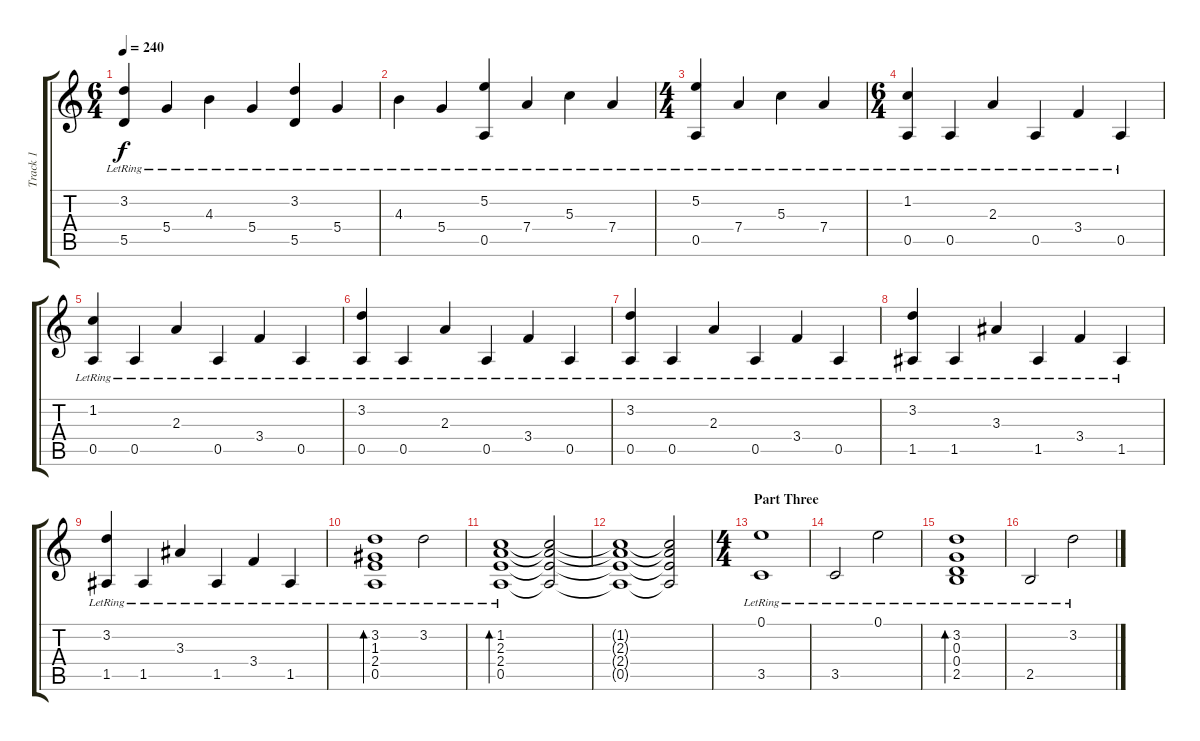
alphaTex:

\track ("Track 1" "Track 1") {instrument electricguitarjazz}
\staff {score tabs}
\tuning (E4 B3 G3 D3 A2 E2) {hide}
\ts (6 4)
\tempo 240
\clef g2
\ks c
(3.2{lr} 5.5{lr}).4{dy f} 5.4{lr}.4 4.3{lr}.4 5.4{lr}.4 (3.2{lr} 5.5{lr}).4 5.4{lr}.4 |
4.3{lr}.4 5.4{lr}.4 (5.2{lr} 0.5{lr}).4 7.4{lr}.4 5.3{lr}.4 7.4{lr}.4 |
\ts (4 4)
(5.2{lr} 0.5{lr}).4 7.4{lr}.4 5.3{lr}.4 7.4{lr}.4 |
\ts (6 4)
(1.2{lr} 0.5{lr}).4 0.5{lr}.4 2.3{lr}.4 0.5{lr}.4 3.4{lr}.4 0.5{lr}.4 |
(1.2{lr} 0.5{lr}).4 0.5{lr}.4 2.3{lr}.4 0.5{lr}.4 3.4{lr}.4 0.5{lr}.4 |
(3.2{lr} 0.5{lr}).4 0.5{lr}.4 2.3{lr}.4 0.5{lr}.4 3.4{lr}.4 0.5{lr}.4 |
(3.2{lr} 0.5{lr}).4 0.5{lr}.4 2.3{lr}.4 0.5{lr}.4 3.4{lr}.4 0.5{lr}.4 |
(3.2{lr} 1.5{lr}).4 1.5{lr}.4 3.3{lr}.4 1.5{lr}.4 3.4{lr}.4 1.5{lr}.4 |
(3.2{lr} 1.5{lr}).4 1.5{lr}.4 3.3{lr}.4 1.5{lr}.4 3.4{lr}.4 1.5{lr}.4 |
(3.2{lr} 1.3{lr} 2.4{lr} 0.5{lr}).1{bd 480} 3.2{lr}.2 |
(1.2{lr} 2.3{lr} 2.4{lr} 0.5{lr}).1{bd 480} (1.2{t} 2.3{t} 2.4{t} 0.5{t}).2 |
(1.2{t} 2.3{t} 2.4{t} 0.5{t}).1 (1.2{t} 2.3{t} 2.4{t} 0.5{t}).2 |
\ts (4 4)
\section ("" "Part Three")
(0.1{lr} 3.5{lr}).1 |
3.5{lr}.2 0.1{lr}.2 |
(3.2{lr} 0.3{lr} 0.4{lr} 2.5{lr}).1{bd 480} |
2.5{lr}.2 3.2{lr}.2
